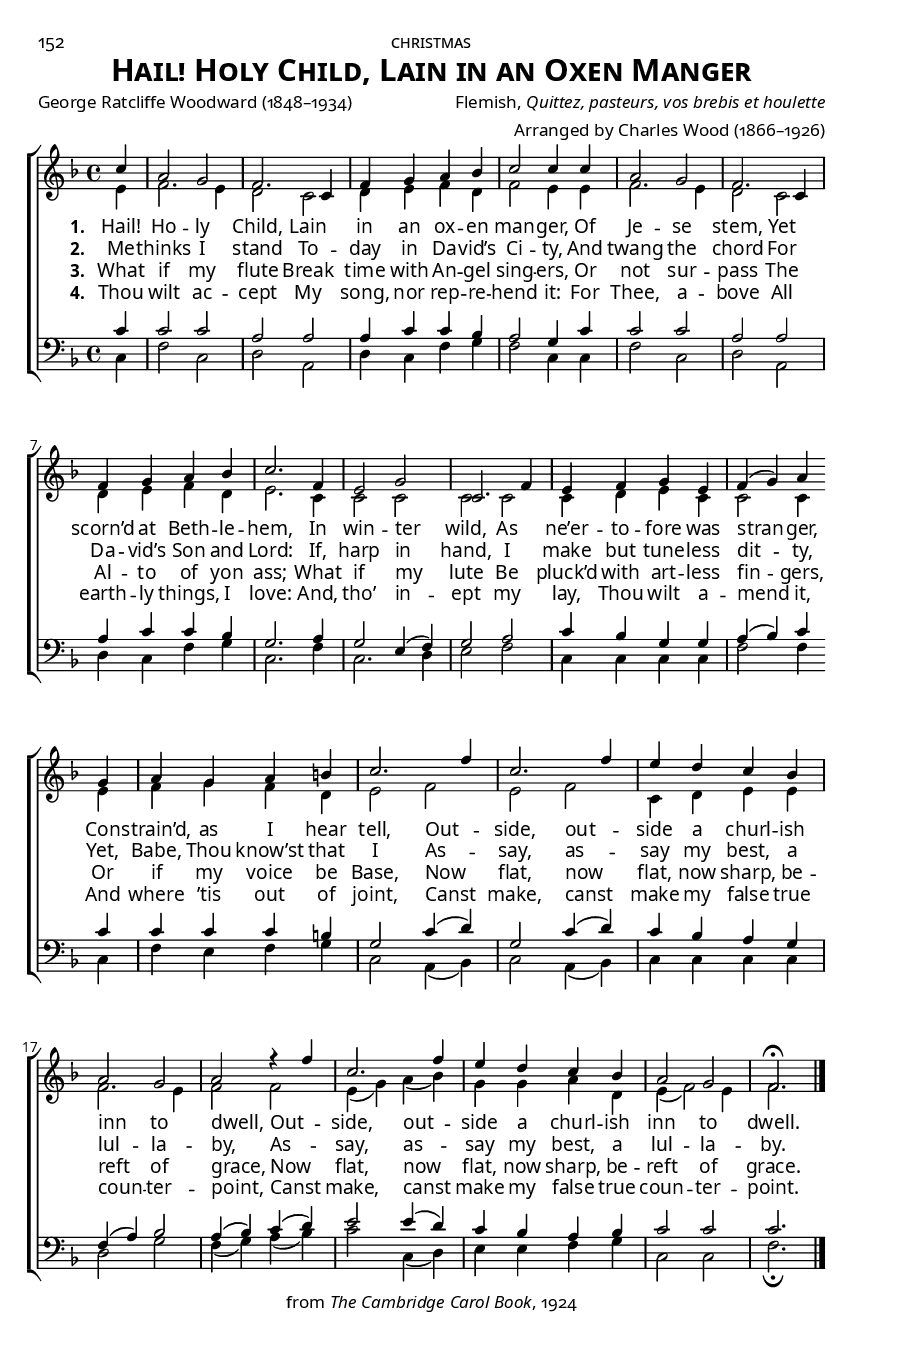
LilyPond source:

\version "2.14.2"
\include "../util.ly"
\header {
  title = \markup{\override #'(font-name . "Garamond Premier Pro Semibold"){ \abs-fontsize #15 \smallCapsOldStyle"Hail! Holy Child, Lain in an Oxen Manger"}}
  poet = \markup\oldStyleNum"George Ratcliffe Woodward (1848–1934)"
  composer = \markup{"Flemish,"\italic"Quittez, pasteurs, vos brebis et houlette"}
  arranger = \markup\oldStyleNum"Arranged by Charles Wood (1866–1926)"
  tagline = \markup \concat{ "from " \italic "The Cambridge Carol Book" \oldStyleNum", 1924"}
}
\paper {
  %print-all-headers = ##t
  paper-height = 9\in
  paper-width = 6\in
  indent = 0\in
  %system-system-spacing = #'((basic-distance . 10) (padding . 0))
  %system-system-spacing =
  %  #'((basic-distance . 0)
  %     (minimum-distance . 0)
  %     (padding . -0.35)
  %     (stretchability . 100))
  ragged-last-bottom = ##f
  ragged-bottom = ##f
  two-sided = ##t
  inner-margin = 0.5\in
  outer-margin = 0.25\in
  top-margin = 0.25\in
  bottom-margin = 0.25\in
  first-page-number = #152
  print-first-page-number = ##t
  headerLine = \markup{\override #'(font-name . "Garamond Premier Pro") \smallCapsOldStyle"christmas"}
  oddHeaderMarkup = \markup\fill-line{
     \override #'(font-name . "Garamond Premier Pro")\abs-fontsize #8.5
     \combine 
        \fill-line{"" \on-the-fly #print-page-number-check-first
        \oldStylePageNum""
        }
        \fill-line{\headerLine}
  }
  evenHeaderMarkup = \markup {
     \override #'(font-name . "Garamond Premier Pro")\abs-fontsize #8.5
     \combine
        \on-the-fly #print-page-number-check-first
        \oldStylePageNum""
        \fill-line{\headerLine}
  }
}
#(set-global-staff-size 15) \paper{ #(define fonts (make-pango-font-tree "GoudyOlSt BT" "Garamond Premier Pro" "Garamond Premier Pro" (/ 15 20))) }
global = {
  \key f \major
  \time 4/4
  \autoBeamOff
  \override DynamicLineSpanner #'staff-padding = #0.0
  \override DynamicLineSpanner #'Y-extent = #'(-1 . 1)
}

sopMusic = \relative c' {
  \partial 4 c'4 |
  a2 g |
  f2. c4 |
  f g a bes |
  c2 c4 c |
  a2 g |
  f2. c4 |
  
  f g a bes |
  c2. f,4 |
  e2 g |
  c,2. f4 |
  e f g e |
  
  f( g) a \bar""\break g |
  a g a b |
  c2. f4 |
  c2. f4 |
  e d c bes |
  
  a2 g |
  a r4 f' |
  c2. f4 |
  e d c bes |
  a2 g |
  \partial 2. f2.\fermata \bar "|."
}
sopWords = \lyricmode {
  
}

altoMusic = \relative c' {
  e4 |
  f2. e4 |
  d2 c |
  d4 e f d |
  f2 e4 e |
  f2. e4 |
  d2 c |
  
  d4 e f d |
  e2. c4 |
  c2 c |
  c2 c |
  c4 d e c |
  
  c2 c4 e |
  f g f d |
  e2 f |
  e f |
  c4 d e e |
  
  f2. e4 |
  f2 f |
  e4( g) a( bes) g g a d, |
  e( f2) e4 |
  f2. \bar "|."
}
altoWords = \lyricmode {  
  \dropLyricsV
  \set stanza = #"1. "
  \set associatedVoice = "tenors"
  Hail! Ho -- ly Child,
  Lain in an ox -- en man -- ger,
  Of Je -- se stem,
  Yet scorn’d at Beth -- le -- hem,
  In win -- ter wild,
  As ne’er -- to -- fore was stran -- ger,
  Con -- strain’d, as I hear tell,
  Out -- side, out -- side
  a churl -- ish inn to dwell,
  Out -- side, out -- side
  a churl -- ish inn to dwell.
}
altoWordsII = \lyricmode {
  \dropLyricsV
%\markup\italic
  \set stanza = #"2. "
  \set associatedVoice = "tenors"
  Me -- thinks I stand
  To -- day in Da -- vid’s Ci -- ty,
  And twang the chord
  For Da -- vid’s Son and Lord:
  If, harp in hand,
  I make but tune -- less dit -- ty,
  Yet, Babe, Thou know’st that I
  As -- say, as -- say my best, a lul -- la -- by,
  As -- say, as -- say my best, a lul -- la -- by.
}
altoWordsIII = \lyricmode {
  \dropLyricsV
  \set stanza = #"3. "
  \set associatedVoice = "tenors"
  What if my flute
  Break time with An -- gel sing -- ers,
  Or not sur -- pass
  The Al -- to of yon ass;
  What if my lute
  Be pluck’d with art -- less fin -- gers,
  Or if my voice be Base,
  Now flat, now flat, now sharp, be -- reft of grace,
  Now flat, now flat, now sharp, be -- reft of grace.
}
altoWordsIV = \lyricmode {
  \dropLyricsV
  \set stanza = #"4. "
  \set associatedVoice = "tenors"
  Thou wilt ac -- cept
  My song, nor rep -- re -- hend it:
  For Thee, a -- bove
  All earth -- ly things, I love:
  And, tho’ in -- ept my lay,
  Thou wilt a -- mend it,
  And where ’tis out of joint,
  Canst make, canst make my false true coun -- ter -- point,
  Canst make, canst make my false true coun -- ter -- point.
}
altoWordsV = \lyricmode {
  \set stanza = #"5. "
  \set ignoreMelismata = ##t
}
altoWordsVI = \lyricmode {
  \set stanza = #"6. "
  \set ignoreMelismata = ##t
}
tenorMusic = \relative c' {
  c4 |
  c2 c |
  a a |
  a4 c c bes |
  a2 g4 c |
  c2 c |
  a a |
  
  a4 c c bes |
  g2. a4 |
  g2 e4( f) |
  g2 a |
  c4 bes g g |
  
  a( bes) c c |
  c c c b |
  g2 c4( d) |
  g,2 c4( d) |
  c bes a g |
  
  f( a) bes2 |
  a4( bes) c( d) |
  e2 e4( d) |
  c4 bes a bes |
  c2 c |
  c2. \bar "|."
}
tenorWords = \lyricmode {

}

bassMusic = \relative c {
  c4 |
  f2 c |
  d a |
  d4 c f g |
  f2 c4 c |
  f2 c |
  d a |
  
  d4 c f g |
  c,2. f4 |
  c2. d4 |
  e2 f |
  c4 c c c |
  
  f2 f4 c |
  f e f g |
  c,2 a4( bes) |
  c2 a4( bes) |
  c c c c |
  
  d2 g |
  f4( g) a( bes) |
  c2 c,4( d) |
  e e f g |
  c,2 c |
  f2.\fermata \bar "|."
}
bassWords = \lyricmode {

}

pianoRH = \relative c' {
  
}
pianoLH = \relative c' {
  
}

\score {
  <<
   \new ChoirStaff <<
    \new Staff = women <<
      \new Voice = "sopranos" { \voiceOne << \global \sopMusic >> }
      \new Voice = "altos" { \voiceTwo << \global \altoMusic >> }
    >>
    \new Staff = men <<
      \clef bass
      \new Voice = "tenors" { \voiceOne << \global \tenorMusic >> }
      \new Voice = "basses" { \voiceTwo << \global \bassMusic >> }
    >>
    \new Lyrics \with { alignAboveContext = #"women" \override VerticalAxisGroup #'nonstaff-relatedstaff-spacing = #'((basic-distance . 1))} \lyricsto "sopranos" \sopWords
    \new Lyrics = "altosVI"  \with { alignBelowContext = #"women" } \lyricsto "altos" \altoWordsVI
    \new Lyrics = "altosV"  \with { alignBelowContext = #"women" } \lyricsto "altos" \altoWordsV
    \new Lyrics = "altosIV"  \with { alignBelowContext = #"women" } \lyricsto "altos" \altoWordsIV
    \new Lyrics = "altosIII"  \with { alignBelowContext = #"women" } \lyricsto "altos" \altoWordsIII
    \new Lyrics = "altosII"  \with { alignBelowContext = #"women" } \lyricsto "altos" \altoWordsII
    \new Lyrics = "altos"  \with { alignBelowContext = #"women" \override VerticalAxisGroup #'nonstaff-relatedstaff-spacing = #'((basic-distance . 1)) } \lyricsto "altos" \altoWords
    \new Lyrics \with { alignAboveContext = #"men" \override VerticalAxisGroup #'nonstaff-relatedstaff-spacing = #'((basic-distance . 1)) } \lyricsto "tenors" \tenorWords
    \new Lyrics \with { alignBelowContext = #"men" \override VerticalAxisGroup #'nonstaff-relatedstaff-spacing = #'((basic-distance . 1)) } \lyricsto "basses" \bassWords
  >>
%    \new PianoStaff << \new Staff { \new Voice { \pianoRH } } \new Staff { \clef "bass" \pianoLH } >>
  >>
  \layout {
    \context {
      \Score
      %\override SpacingSpanner #'base-shortest-duration = #(ly:make-moment 1 8)
      %\override SpacingSpanner #'common-shortest-duration = #(ly:make-moment 1 4)
    }
    \context {
      % Remove all empty staves
      % \Staff \RemoveEmptyStaves \override VerticalAxisGroup #'remove-first = ##t
    }
  }
}
